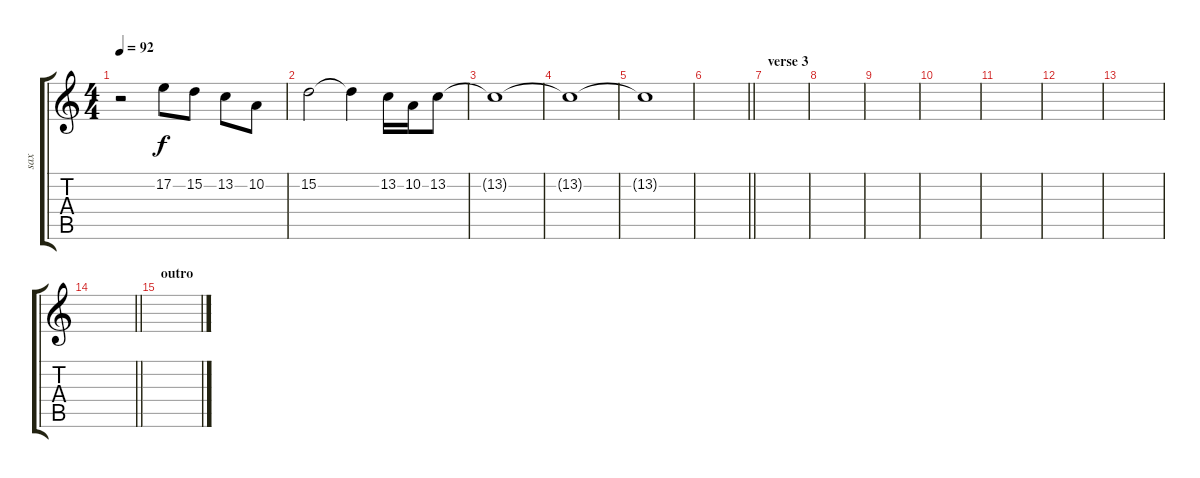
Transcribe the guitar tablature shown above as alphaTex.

\track ("sax" "sax") {instrument altosax}
\staff {score tabs}
\tuning (E4 B3 G3 D3 A2 E2) {hide}
\ts (4 4)
\tempo 92
\clef g2
\ks c
r.2{dy f} 17.2.8 15.2.8 13.2.8 10.2.8 |
15.2.2 15.2{t}.4 13.2.16 10.2.16 13.2.8 |
13.2{t}.1{volume 0} |
13.2{t}.1 |
13.2{t}.1 |
\barLineRight lightlight
|
\section ("" "verse 3")
|
|
|
|
|
|
|
\barLineRight lightlight
|
\section ("" "outro")
